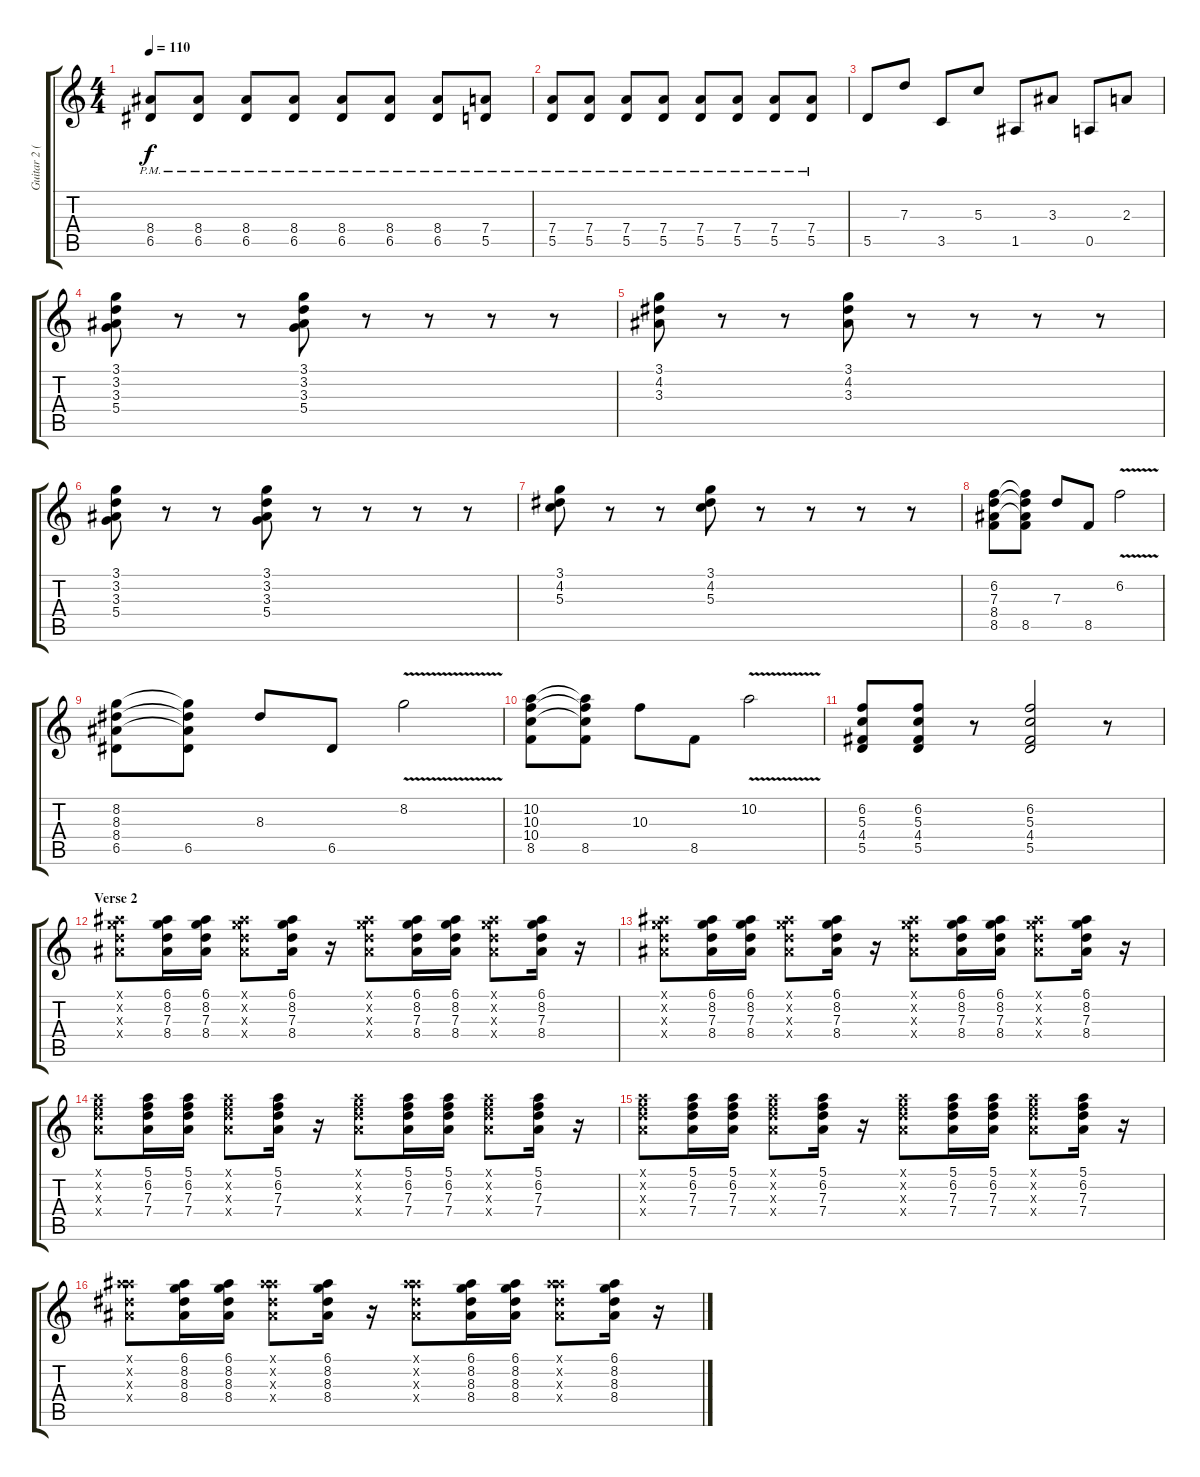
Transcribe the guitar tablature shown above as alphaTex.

\track ("Guitar 2 (clean)" "Guitar 2 (") {instrument electricguitarclean}
\staff {score tabs}
\tuning (E4 B3 G3 D3 A2 E2) {hide}
\ts (4 4)
\tempo 110
\clef g2
\ks c
(8.4 6.5{pm}).8{dy f} (8.4 6.5{pm}).8 (8.4 6.5{pm}).8 (8.4 6.5{pm}).8 (8.4 6.5{pm}).8 (8.4 6.5{pm}).8 (8.4 6.5{pm}).8 (7.4 5.5{pm}).8 |
(7.4 5.5{pm}).8 (7.4 5.5{pm}).8 (7.4 5.5{pm}).8 (7.4 5.5{pm}).8 (7.4 5.5{pm}).8 (7.4 5.5{pm}).8 (7.4 5.5{pm}).8 (7.4 5.5{pm}).8 |
5.5.8 7.3.8 3.5.8 5.3.8 1.5.8 3.3.8 0.5.8 2.3.8 |
(3.1 3.2 3.3 5.4).8 r.8 r.8 (3.1 3.2 3.3 5.4).8 r.8 r.8 r.8 r.8 |
(3.1 4.2 3.3).8 r.8 r.8 (3.1 4.2 3.3).8 r.8 r.8 r.8 r.8 |
(3.1 3.2 3.3 5.4).8 r.8 r.8 (3.1 3.2 3.3 5.4).8 r.8 r.8 r.8 r.8 |
(3.1 4.2 5.3).8 r.8 r.8 (3.1 4.2 5.3).8 r.8 r.8 r.8 r.8 |
(6.2 7.3 8.4 8.5).8 (6.2{t} 7.3{t} 8.4{t} 8.5).8 7.3.8 8.5.8 6.2{v}.2 |
(8.2 8.3 8.4 6.5).8 (8.2{t} 8.3{t} 8.4{t} 6.5).8 8.3.8 6.5.8 8.2{v}.2 |
(10.2 10.3 10.4 8.5).8 (10.2{t} 10.3{t} 10.4{t} 8.5).8 10.3.8 8.5.8 10.2{v}.2 |
(6.2 5.3 4.4 5.5).8 (6.2 5.3 4.4 5.5).8 r.8 (6.2 5.3 4.4 5.5).2 r.8 |
\section ("" "Verse 2")
(6.1{x} 8.2{x} 7.3{x} 8.4{x}).8 (6.1 8.2 7.3 8.4).16 (6.1 8.2 7.3 8.4).16 (6.1{x} 8.2{x} 7.3{x} 8.4{x}).8 (6.1 8.2 7.3 8.4).16 r.16 (6.1{x} 8.2{x} 7.3{x} 8.4{x}).8 (6.1 8.2 7.3 8.4).16 (6.1 8.2 7.3 8.4).16 (6.1{x} 8.2{x} 7.3{x} 8.4{x}).8 (6.1 8.2 7.3 8.4).16 r.16 |
(6.1{x} 8.2{x} 7.3{x} 8.4{x}).8 (6.1 8.2 7.3 8.4).16 (6.1 8.2 7.3 8.4).16 (6.1{x} 8.2{x} 7.3{x} 8.4{x}).8 (6.1 8.2 7.3 8.4).16 r.16 (6.1{x} 8.2{x} 7.3{x} 8.4{x}).8 (6.1 8.2 7.3 8.4).16 (6.1 8.2 7.3 8.4).16 (6.1{x} 8.2{x} 7.3{x} 8.4{x}).8 (6.1 8.2 7.3 8.4).16 r.16 |
(5.1{x} 6.2{x} 7.3{x} 7.4{x}).8 (5.1 6.2 7.3 7.4).16 (5.1 6.2 7.3 7.4).16 (5.1{x} 6.2{x} 7.3{x} 7.4{x}).8 (5.1 6.2 7.3 7.4).16 r.16 (5.1{x} 6.2{x} 7.3{x} 7.4{x}).8 (5.1 6.2 7.3 7.4).16 (5.1 6.2 7.3 7.4).16 (5.1{x} 6.2{x} 7.3{x} 7.4{x}).8 (5.1 6.2 7.3 7.4).16 r.16 |
(5.1{x} 6.2{x} 7.3{x} 7.4{x}).8 (5.1 6.2 7.3 7.4).16 (5.1 6.2 7.3 7.4).16 (5.1{x} 6.2{x} 7.3{x} 7.4{x}).8 (5.1 6.2 7.3 7.4).16 r.16 (5.1{x} 6.2{x} 7.3{x} 7.4{x}).8 (5.1 6.2 7.3 7.4).16 (5.1 6.2 7.3 7.4).16 (5.1{x} 6.2{x} 7.3{x} 7.4{x}).8 (5.1 6.2 7.3 7.4).16 r.16 |
(6.1{x} 11.2{x} 8.3{x} 8.4{x}).8 (6.1 8.2 8.3 8.4).16 (6.1 8.2 8.3 8.4).16 (6.1{x} 11.2{x} 8.3{x} 8.4{x}).8 (6.1 8.2 8.3 8.4).16 r.16 (6.1{x} 11.2{x} 8.3{x} 8.4{x}).8 (6.1 8.2 8.3 8.4).16 (6.1 8.2 8.3 8.4).16 (6.1{x} 11.2{x} 8.3{x} 8.4{x}).8 (6.1 8.2 8.3 8.4).16 r.16
